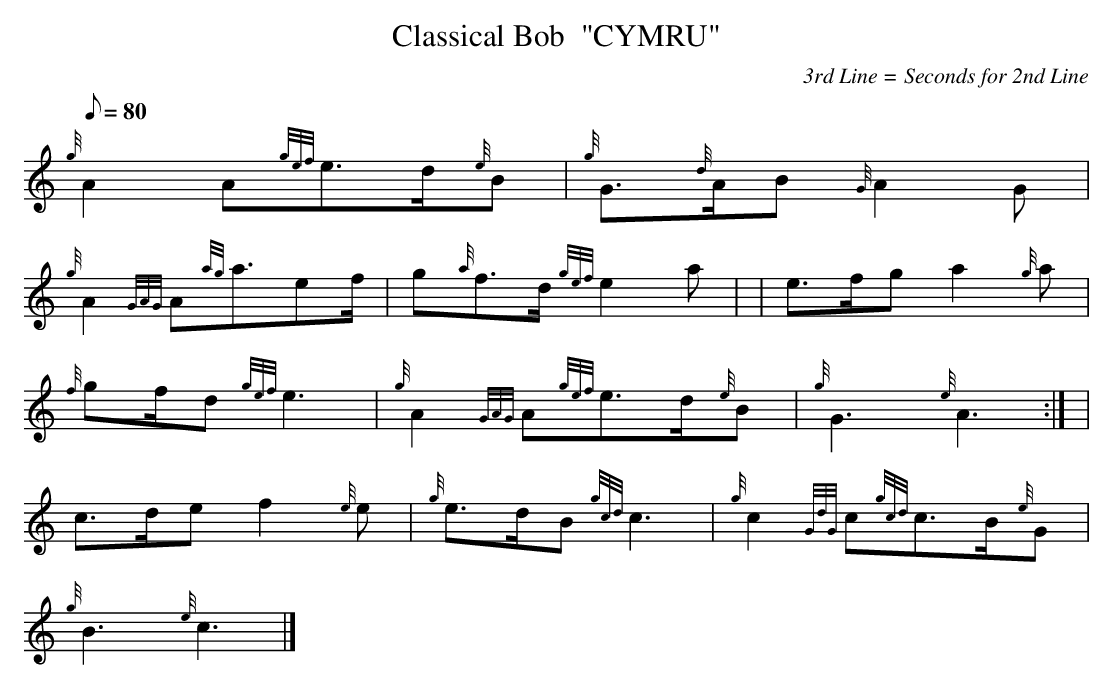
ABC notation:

X:1
T:Classical Bob  "CYMRU"
M:C
L:1/8
Q:80
C:3rd Line = Seconds for 2nd Line
K:HP
M:6/8  | \
{g}A2A{gef}e3/2d/2{e}B | \
{g}G3/2{d}A/2B{G}A2G |
{g}A2{GAG}A{ag}a3/2ef/2 | \
g{a}f3/2d/2{gef}e2a | | \
e3/2f/2ga2{g}a |
{f}gf/2d{gef}e3 | \
{g}A2{GAG}A{gef}e3/2d/2{e}B | \
{g}G3{e}A3:| [ |
c3/2d/2ef2{e}e | \
{g}e3/2d/2B{gcd}c3 | \
{g}c2{GdG}c{gcd}c3/2B/2{e}G |
{g}B3{e}c3|]
